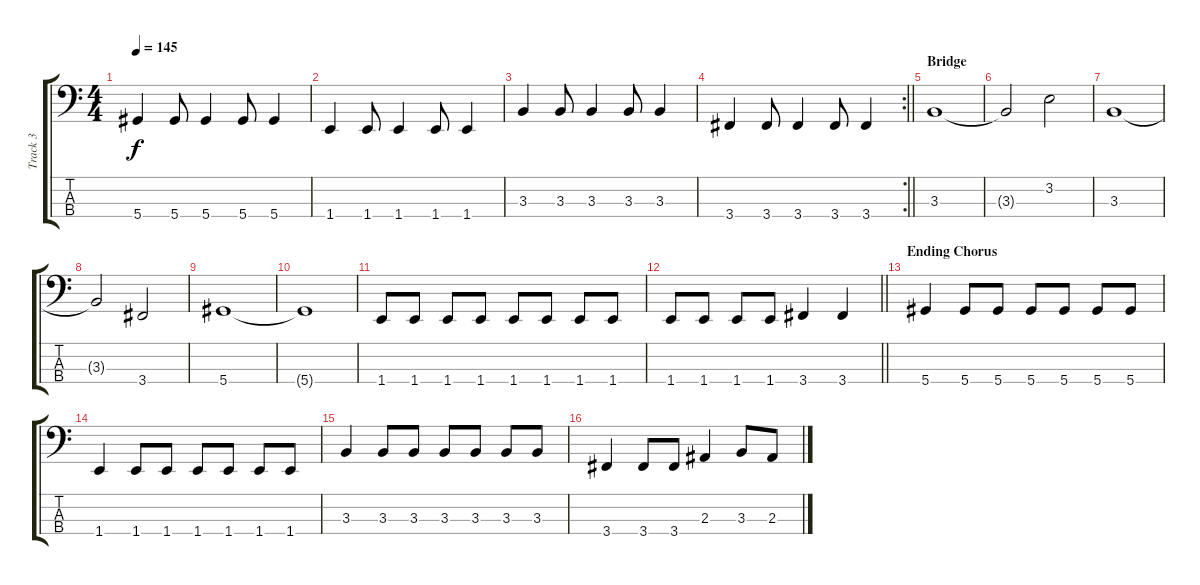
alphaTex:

\track ("Track 3" "Track 3") {instrument electricbassfinger}
\staff {score tabs}
\tuning (Gb2 Db2 Ab1 Eb1) {hide}
\ts (4 4)
\tempo 145
\clef f4
\ks c
5.4.4{dy f} 5.4.8 5.4.4 5.4.8 5.4.4 |
1.4.4 1.4.8 1.4.4 1.4.8 1.4.4 |
3.3.4 3.3.8 3.3.4 3.3.8 3.3.4 |
\rc 2
\barLineRight lightlight
3.4.4 3.4.8 3.4.4 3.4.8 3.4.4 |
\section ("" "Bridge")
3.3.1 |
3.3{t}.2 3.2.2 |
3.3.1 |
3.3{t}.2 3.4.2 |
5.4.1 |
5.4{t}.1 |
1.4.8 1.4.8 1.4.8 1.4.8 1.4.8 1.4.8 1.4.8 1.4.8 |
\barLineRight lightlight
1.4.8 1.4.8 1.4.8 1.4.8 3.4.4 3.4.4 |
\section ("" "Ending Chorus")
5.4.4 5.4.8 5.4.8 5.4.8 5.4.8 5.4.8 5.4.8 |
1.4.4 1.4.8 1.4.8 1.4.8 1.4.8 1.4.8 1.4.8 |
3.3.4 3.3.8 3.3.8 3.3.8 3.3.8 3.3.8 3.3.8 |
3.4.4 3.4.8 3.4.8 2.3.4 3.3.8 2.3.8
